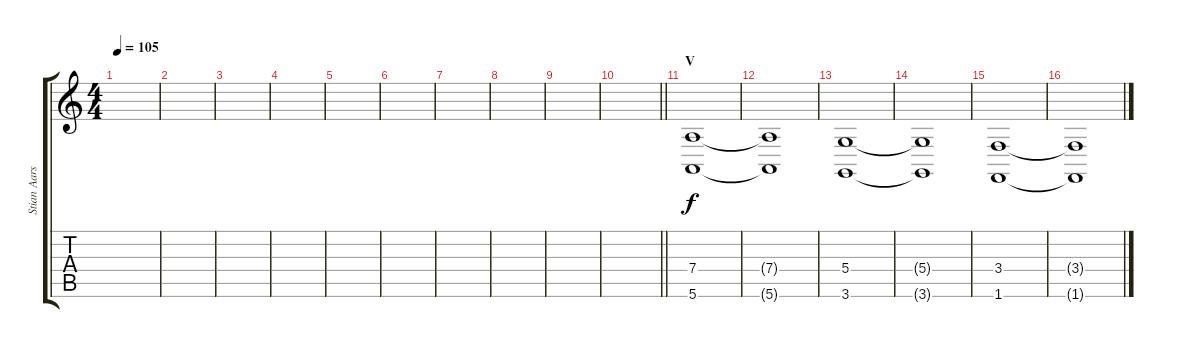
\track ("Stian Aarstad" "Stian Aars") {instrument choiraahs}
\staff {score tabs}
\tuning (E4 B3 G3 D3 A2 E2) {hide}
\ts (4 4)
\tempo 105
\clef g2
\ks c
|
|
|
|
|
|
|
|
|
\barLineRight lightlight
|
\section ("" "V")
(7.4 5.6).1 |
(7.4{t} 5.6{t}).1 |
(5.4 3.6).1 |
(5.4{t} 3.6{t}).1 |
(3.4 1.6).1 |
(3.4{t} 1.6{t}).1
